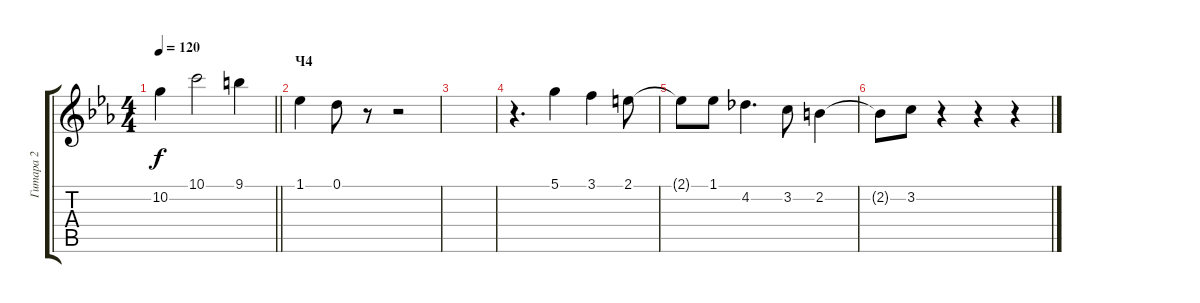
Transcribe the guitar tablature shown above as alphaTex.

\track ("Гитара 2" "Гитара 2") {instrument acousticguitarsteel}
\staff {score tabs}
\tuning (D4 A3 F3 C3 G2 D2) {hide}
\ts (4 4)
\tempo 120
\clef g2
\barLineRight lightlight
\ks cminor
10.2.4{dy f} 10.1.2 9.1.4 |
\section ("" "Ч4")
1.1.4 0.1.8 r.8 r.2 |
|
r.4{d} 5.1.4 3.1.4 2.1.8 |
2.1{t}.8 1.1.8 4.2.4{d} 3.2.8 2.2.4 |
2.2{t}.8 3.2.8 r.4 r.4 r.4
